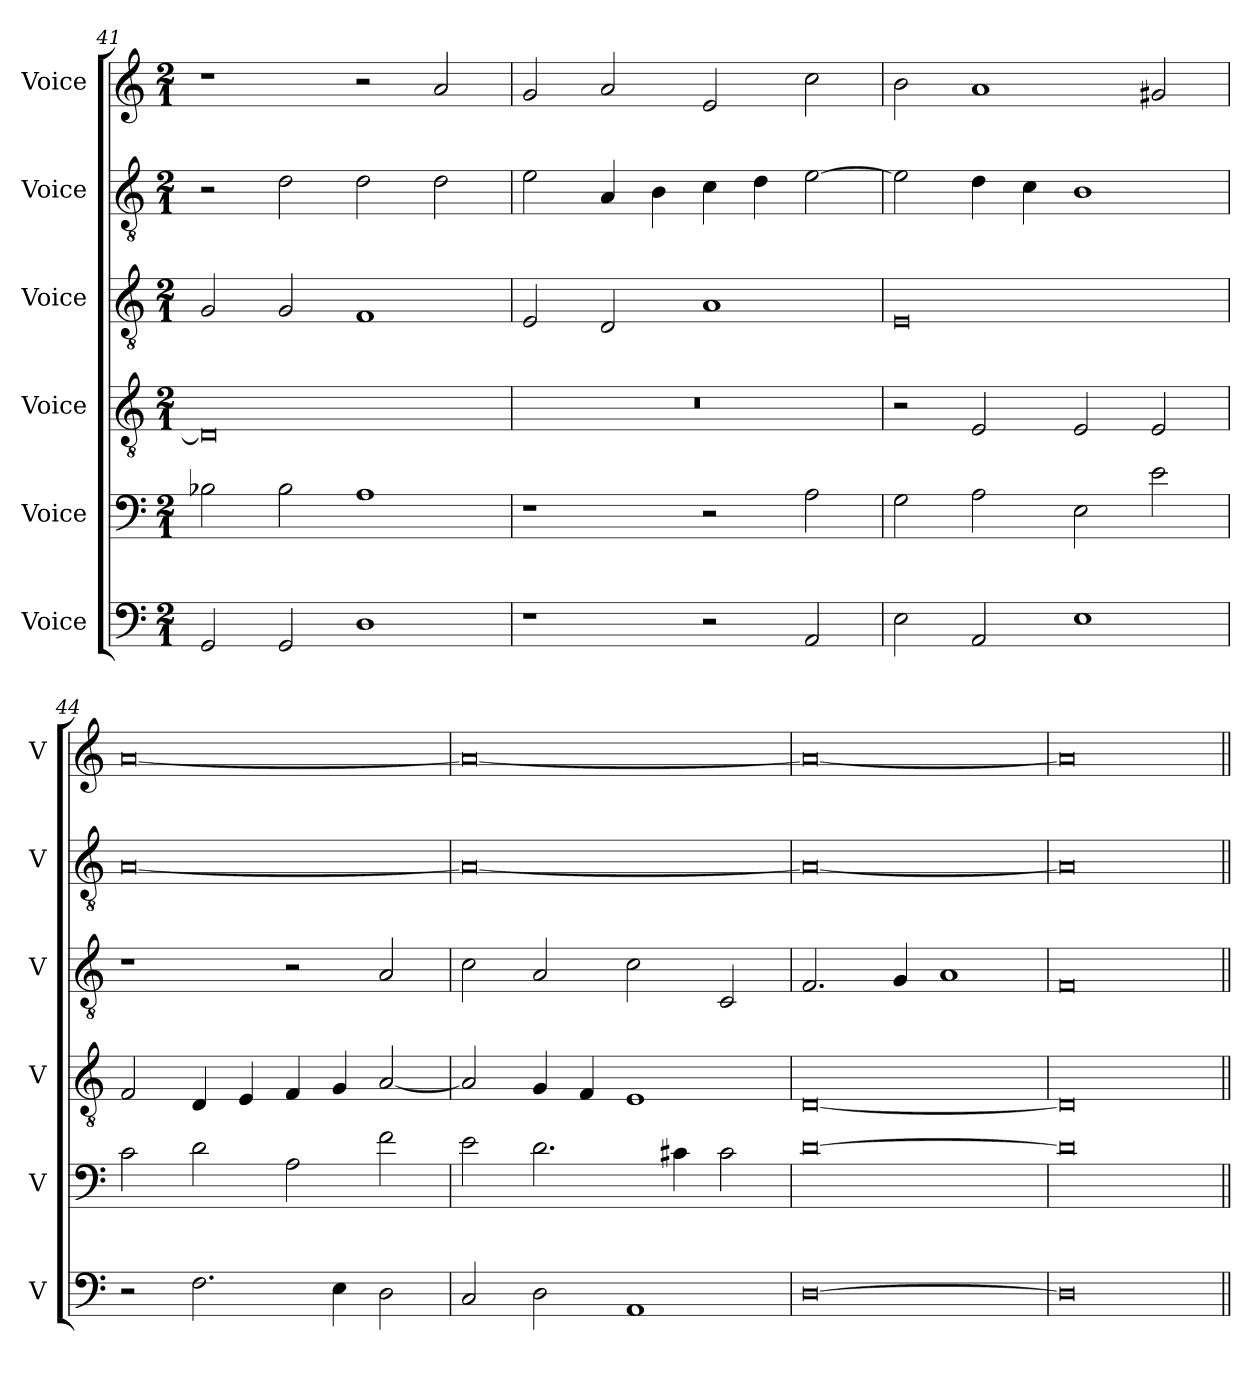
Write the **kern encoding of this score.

**kern	**kern	**kern	**kern	**kern	**kern
*part6	*part5	*part4	*part3	*part2	*part1
*staff6	*staff5	*staff4	*staff3	*staff2	*staff1
*I"Voice	*I"Voice	*I"Voice	*I"Voice	*I"Voice	*I"Voice
*I'V	*I'V	*I'V	*I'V	*I'V	*I'V
!!LO:PB:g=z
*clefF4	*clefF4	*clefGv2	*clefGv2	*clefGv2	*clefG2
*k[]	*k[]	*k[]	*k[]	*k[]	*k[]
*M2/1	*M2/1	*M2/1	*M2/1	*M2/1	*M2/1
=41	=41	=41	=41	=41	=41
2GG/	2B-X\	0D]	2G/	2r	1r
2GG/	2B-\	.	2G/	2d\	.
1D	1A	.	1F	2d\	2r
.	.	.	.	2d\	2a/
=42	=42	=42	=42	=42	=42
1r	1r	0r	2E/	2e\	2g/
.	.	.	2D/	4A/	2a/
.	.	.	.	4B\	.
2r	2r	.	1A	4c\	2e/
.	.	.	.	4d\	.
2AA/	2A\	.	.	[2e\	2cc\
=43	=43	=43	=43	=43	=43
2E\	2G\	2r	0E	2e\]	2b\
2AA/	2A\	2E/	.	4d\	1a
.	.	.	.	4c\	.
1E	2E\	2E/	.	1B	.
.	2e\	2E/	.	.	2g#X/
!!LO:LB:g=z
=44	=44	=44	=44	=44	=44
2r	2c\	2F/	1r	[0A	[0a
2.F\	2d\	4D/	.	.	.
.	.	4E/	.	.	.
.	2A\	4F/	2r	.	.
4E\	.	4G/	.	.	.
2D\	2f\	[2A/	2A/	.	.
=45	=45	=45	=45	=45	=45
2C/	2e\	2A/]	2c\	0A_	0a_
2D\	2.d\	4G/	2A/	.	.
.	.	4F/	.	.	.
1AA	.	1E	2c\	.	.
.	4c#X\	.	.	.	.
.	2c#\	.	2C/	.	.
=46	=46	=46	=46	=46	=46
[0D	[0d	[0D	2.F/	0A_	0a_
.	.	.	4G/	.	.
.	.	.	1A	.	.
=47	=47	=47	=47	=47	=47
0D]	0d]	0D]	0F	0A]	0a]
=||	=||	=||	=||	=||	=||
*-	*-	*-	*-	*-	*-
